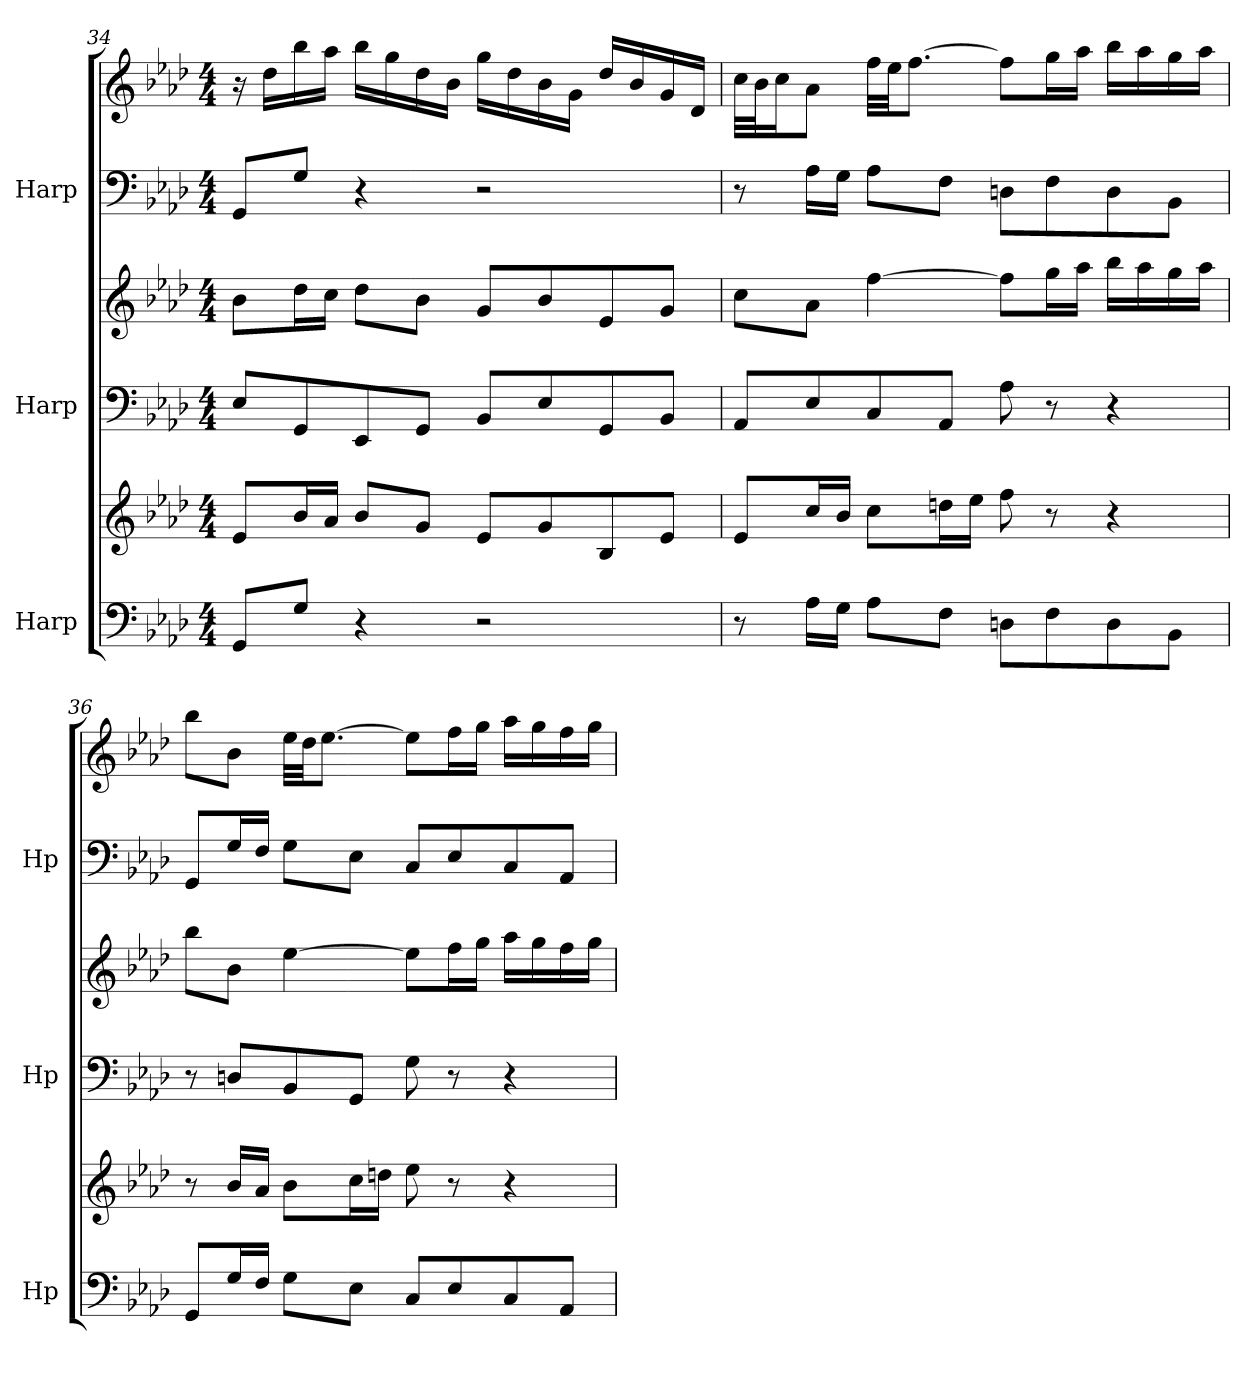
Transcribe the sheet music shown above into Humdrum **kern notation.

**kern	**kern	**kern	**kern	**kern	**kern
*part3	*part3	*part2	*part2	*part1	*part1
*staff6	*staff5	*staff4	*staff3	*staff2	*staff1
*I"Harp	*	*I"Harp	*	*I"Harp	*
*I'Hp	*	*I'Hp	*	*I'Hp	*
*clefF4	*clefG2	*clefF4	*clefG2	*clefF4	*clefG2
*k[b-e-a-d-]	*k[b-e-a-d-]	*k[b-e-a-d-]	*k[b-e-a-d-]	*k[b-e-a-d-]	*k[b-e-a-d-]
*M4/4	*M4/4	*M4/4	*M4/4	*M4/4	*M4/4
=34	=34	=34	=34	=34	=34
8GG/L	8e-/L	8E-/L	8b-\L	8GG/L	16r
.	.	.	.	.	16dd-\LL
8G/J	16b-/L	8GG/	16dd-\L	8G/J	16bb-\
.	16a-/JJ	.	16cc\JJ	.	16aa-\JJ
4r	8b-/L	8EE-/	8dd-\L	4r	16bb-\LL
.	.	.	.	.	16gg\
.	8g/J	8GG/J	8b-\J	.	16dd-\
.	.	.	.	.	16b-\JJ
2r	8e-/L	8BB-/L	8g/L	2r	16gg\LL
.	.	.	.	.	16dd-\
.	8g/	8E-/	8b-/	.	16b-\
.	.	.	.	.	16g\JJ
.	8B-/	8GG/	8e-/	.	16dd-/LL
.	.	.	.	.	16b-/
.	8e-/J	8BB-/J	8g/J	.	16g/
.	.	.	.	.	16d-/JJ
!!LO:LB:g=z
=35	=35	=35	=35	=35	=35
8r	8e-/L	8AA-/L	8cc\L	8r	32cc\LLL
.	.	.	.	.	32b-\J
.	.	.	.	.	16cc\J
16A-\LL	16cc/L	8E-/	8a-\J	16A-\LL	8a-\J
16G\JJ	16b-/JJ	.	.	16G\JJ	.
8A-\L	8cc\L	8C/	[4ff\	8A-\L	32ff\LLL
.	.	.	.	.	32ee-\JJ
.	.	.	.	.	[8.ff\J
8F\J	16ddn\L	8AA-/J	.	8F\J	.
.	16ee-\JJ	.	.	.	.
8Dn\L	8ff\	8A-\	8ff\L]	8Dn\L	8ff\L]
8F\	8r	8r	16gg\L	8F\	16gg\L
.	.	.	16aa-\JJ	.	16aa-\JJ
8D\	4r	4r	16bb-\LL	8D\	16bb-\LL
.	.	.	16aa-\	.	16aa-\
8BB-\J	.	.	16gg\	8BB-\J	16gg\
.	.	.	16aa-\JJ	.	16aa-\JJ
=36	=36	=36	=36	=36	=36
8GG/L	8r	8r	8bb-\L	8GG/L	8bb-\L
16G/L	16b-/LL	8Dn/L	8b-\J	16G/L	8b-\J
16F/JJ	16a-/JJ	.	.	16F/JJ	.
8G\L	8b-\L	8BB-/	[4ee-\	8G\L	32ee-\LLL
.	.	.	.	.	32dd-\JJ
.	.	.	.	.	[8.ee-\J
8E-\J	16cc\L	8GG/J	.	8E-\J	.
.	16ddn\JJ	.	.	.	.
8C/L	8ee-\	8G\	8ee-\L]	8C/L	8ee-\L]
8E-/	8r	8r	16ff\L	8E-/	16ff\L
.	.	.	16gg\JJ	.	16gg\JJ
8C/	4r	4r	16aa-\LL	8C/	16aa-\LL
.	.	.	16gg\	.	16gg\
8AA-/J	.	.	16ff\	8AA-/J	16ff\
.	.	.	16gg\JJ	.	16gg\JJ
=	=	=	=	=	=
*-	*-	*-	*-	*-	*-
